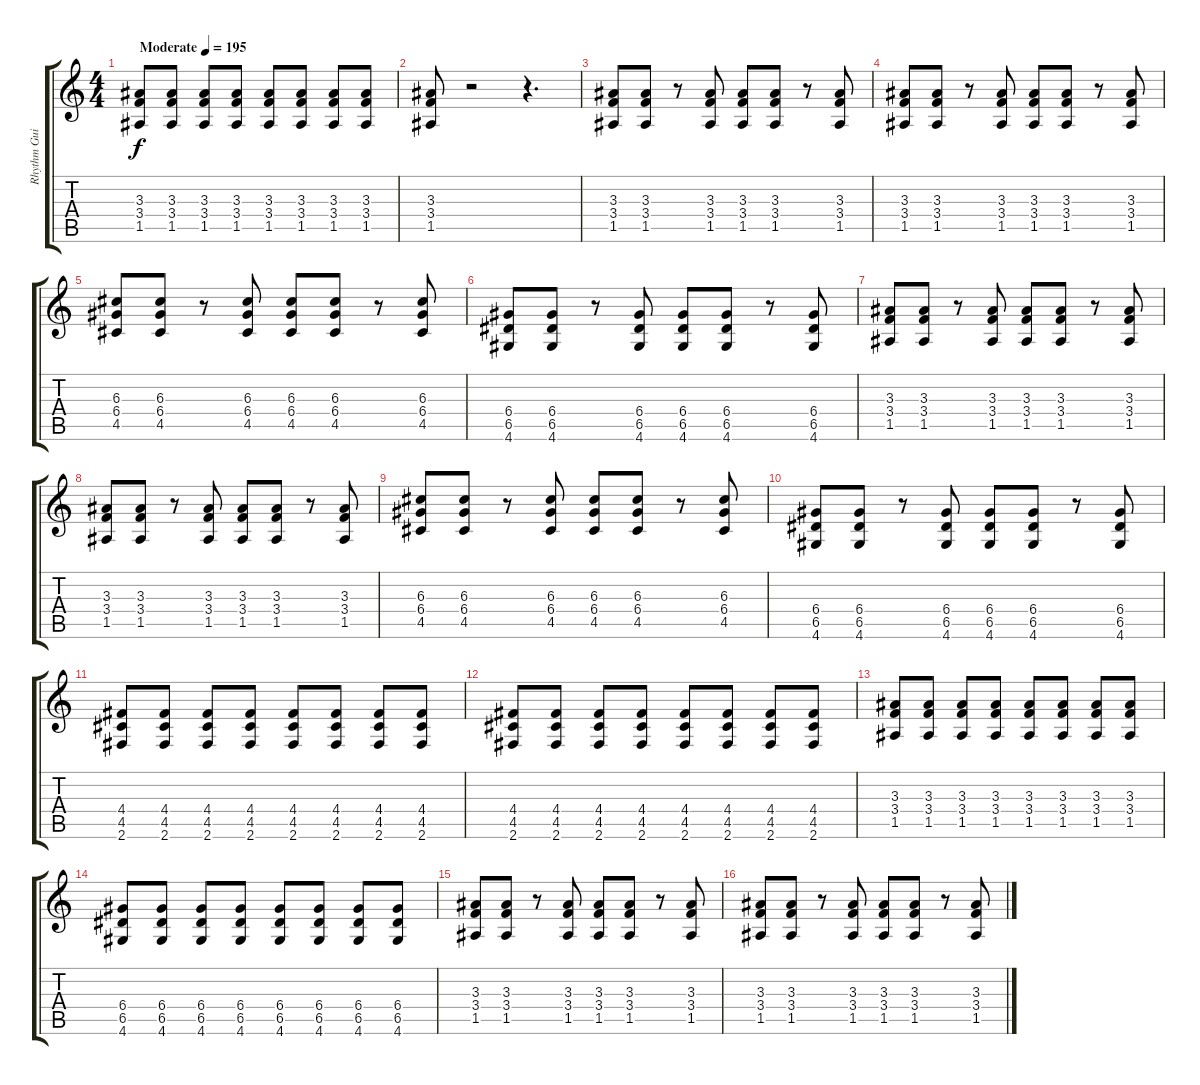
\track ("Rhythm Guitar" "Rhythm Gui") {instrument distortionguitar}
\staff {score tabs}
\tuning (E4 B3 G3 D3 A2 E2) {hide}
\ts (4 4)
\tempo (195 "Moderate")
\clef g2
\ks c
(3.3 3.4 1.5).8{dy f instrument distortionguitar} (3.3 3.4 1.5).8 (3.3 3.4 1.5).8 (3.3 3.4 1.5).8 (3.3 3.4 1.5).8 (3.3 3.4 1.5).8 (3.3 3.4 1.5).8 (3.3 3.4 1.5).8 |
(3.3 3.4 1.5).8 r.2 r.4{d} |
(3.3 3.4 1.5).8 (3.3 3.4 1.5).8 r.8 (3.3 3.4 1.5).8 (3.3 3.4 1.5).8 (3.3 3.4 1.5).8 r.8 (3.3 3.4 1.5).8 |
(3.3 3.4 1.5).8 (3.3 3.4 1.5).8 r.8 (3.3 3.4 1.5).8 (3.3 3.4 1.5).8 (3.3 3.4 1.5).8 r.8 (3.3 3.4 1.5).8 |
(6.3 6.4 4.5).8 (6.3 6.4 4.5).8 r.8 (6.3 6.4 4.5).8 (6.3 6.4 4.5).8 (6.3 6.4 4.5).8 r.8 (6.3 6.4 4.5).8 |
(6.4 6.5 4.6).8 (6.4 6.5 4.6).8 r.8 (6.4 6.5 4.6).8 (6.4 6.5 4.6).8 (6.4 6.5 4.6).8 r.8 (6.4 6.5 4.6).8 |
(3.3 3.4 1.5).8 (3.3 3.4 1.5).8 r.8 (3.3 3.4 1.5).8 (3.3 3.4 1.5).8 (3.3 3.4 1.5).8 r.8 (3.3 3.4 1.5).8 |
(3.3 3.4 1.5).8 (3.3 3.4 1.5).8 r.8 (3.3 3.4 1.5).8 (3.3 3.4 1.5).8 (3.3 3.4 1.5).8 r.8 (3.3 3.4 1.5).8 |
(6.3 6.4 4.5).8 (6.3 6.4 4.5).8 r.8 (6.3 6.4 4.5).8 (6.3 6.4 4.5).8 (6.3 6.4 4.5).8 r.8 (6.3 6.4 4.5).8 |
(6.4 6.5 4.6).8 (6.4 6.5 4.6).8 r.8 (6.4 6.5 4.6).8 (6.4 6.5 4.6).8 (6.4 6.5 4.6).8 r.8 (6.4 6.5 4.6).8 |
(4.4 4.5 2.6).8 (4.4 4.5 2.6).8 (4.4 4.5 2.6).8 (4.4 4.5 2.6).8 (4.4 4.5 2.6).8 (4.4 4.5 2.6).8 (4.4 4.5 2.6).8 (4.4 4.5 2.6).8 |
(4.4 4.5 2.6).8 (4.4 4.5 2.6).8 (4.4 4.5 2.6).8 (4.4 4.5 2.6).8 (4.4 4.5 2.6).8 (4.4 4.5 2.6).8 (4.4 4.5 2.6).8 (4.4 4.5 2.6).8 |
(3.3 3.4 1.5).8 (3.3 3.4 1.5).8 (3.3 3.4 1.5).8 (3.3 3.4 1.5).8 (3.3 3.4 1.5).8 (3.3 3.4 1.5).8 (3.3 3.4 1.5).8 (3.3 3.4 1.5).8 |
(6.4 6.5 4.6).8 (6.4 6.5 4.6).8 (6.4 6.5 4.6).8 (6.4 6.5 4.6).8 (6.4 6.5 4.6).8 (6.4 6.5 4.6).8 (6.4 6.5 4.6).8 (6.4 6.5 4.6).8 |
(3.3 3.4 1.5).8 (3.3 3.4 1.5).8 r.8 (3.3 3.4 1.5).8 (3.3 3.4 1.5).8 (3.3 3.4 1.5).8 r.8 (3.3 3.4 1.5).8 |
(3.3 3.4 1.5).8 (3.3 3.4 1.5).8 r.8 (3.3 3.4 1.5).8 (3.3 3.4 1.5).8 (3.3 3.4 1.5).8 r.8 (3.3 3.4 1.5).8
